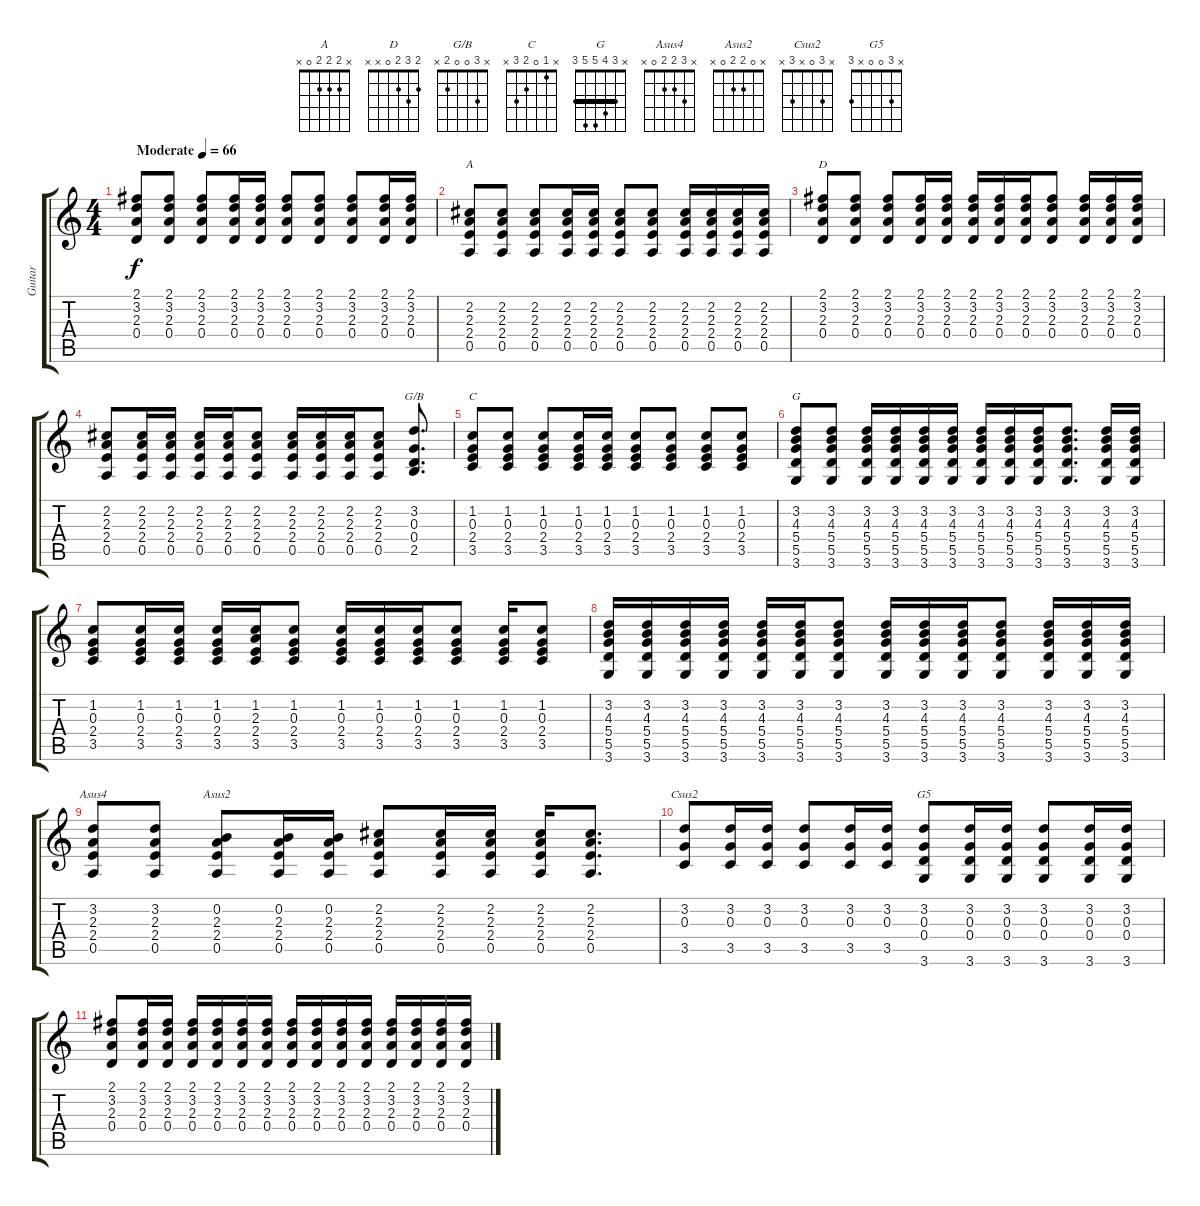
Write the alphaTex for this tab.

\track ("Guitar" "Guitar") {instrument electricguitarclean}
\staff {score tabs}
\tuning (E4 B3 G3 D3 A2 E2) {hide}
\chord ("A" x 2 2 2 0 x)
\chord ("D" 2 3 2 0 x x)
\chord ("G/B" x 3 0 0 2 x)
\chord ("C" x 1 0 2 3 x)
\chord ("G" x 3 4 5 5 3) {barre 3}
\chord ("Asus4" x 3 2 2 0 x)
\chord ("Asus2" x 0 2 2 0 x)
\chord ("Csus2" x 3 0 x 3 x)
\chord ("G5" x 3 0 0 x 3)
\ts (4 4)
\tempo (66 "Moderate")
\clef g2
\ks c
(2.1 3.2 2.3 0.4).8{dy f instrument electricguitarclean} (2.1 3.2 2.3 0.4).8 (2.1 3.2 2.3 0.4).8 (2.1 3.2 2.3 0.4).16 (2.1 3.2 2.3 0.4).16 (2.1 3.2 2.3 0.4).8 (2.1 3.2 2.3 0.4).8 (2.1 3.2 2.3 0.4).8 (2.1 3.2 2.3 0.4).16 (2.1 3.2 2.3 0.4).16 |
(2.2 2.3 2.4 0.5).8{ch "A"} (2.2 2.3 2.4 0.5).8 (2.2 2.3 2.4 0.5).8 (2.2 2.3 2.4 0.5).16 (2.2 2.3 2.4 0.5).16 (2.2 2.3 2.4 0.5).8 (2.2 2.3 2.4 0.5).8 (2.2 2.3 2.4 0.5).16 (2.2 2.3 2.4 0.5).16 (2.2 2.3 2.4 0.5).16 (2.2 2.3 2.4 0.5).16 |
(2.1 3.2 2.3 0.4).8{ch "D"} (2.1 3.2 2.3 0.4).8 (2.1 3.2 2.3 0.4).8 (2.1 3.2 2.3 0.4).16 (2.1 3.2 2.3 0.4).16 (2.1 3.2 2.3 0.4).16 (2.1 3.2 2.3 0.4).16 (2.1 3.2 2.3 0.4).16 (2.1 3.2 2.3 0.4).8 (2.1 3.2 2.3 0.4).16 (2.1 3.2 2.3 0.4).16 (2.1 3.2 2.3 0.4).16 |
(2.2 2.3 2.4 0.5).8 (2.2 2.3 2.4 0.5).16 (2.2 2.3 2.4 0.5).16 (2.2 2.3 2.4 0.5).16 (2.2 2.3 2.4 0.5).16 (2.2 2.3 2.4 0.5).8 (2.2 2.3 2.4 0.5).16 (2.2 2.3 2.4 0.5).16 (2.2 2.3 2.4 0.5).16 (2.2 2.3 2.4 0.5).8 (3.2 0.3 0.4 2.5).8{d ch "G/B"} |
(1.2 0.3 2.4 3.5).8{ch "C"} (1.2 0.3 2.4 3.5).8 (1.2 0.3 2.4 3.5).8 (1.2 0.3 2.4 3.5).16 (1.2 0.3 2.4 3.5).16 (1.2 0.3 2.4 3.5).8 (1.2 0.3 2.4 3.5).8 (1.2 0.3 2.4 3.5).8 (1.2 0.3 2.4 3.5).8 |
(3.2 4.3 5.4 5.5 3.6).8{ch "G"} (3.2 4.3 5.4 5.5 3.6).8 (3.2 4.3 5.4 5.5 3.6).16 (3.2 4.3 5.4 5.5 3.6).16 (3.2 4.3 5.4 5.5 3.6).16 (3.2 4.3 5.4 5.5 3.6).16 (3.2 4.3 5.4 5.5 3.6).16 (3.2 4.3 5.4 5.5 3.6).16 (3.2 4.3 5.4 5.5 3.6).16 (3.2 4.3 5.4 5.5 3.6).8{d} (3.2 4.3 5.4 5.5 3.6).16 (3.2 4.3 5.4 5.5 3.6).16 |
(1.2 0.3 2.4 3.5).8 (1.2 0.3 2.4 3.5).16 (1.2 0.3 2.4 3.5).16 (1.2 0.3 2.4 3.5).16 (1.2 2.3 2.4 3.5).16 (1.2 0.3 2.4 3.5).8 (1.2 0.3 2.4 3.5).16 (1.2 0.3 2.4 3.5).16 (1.2 0.3 2.4 3.5).16 (1.2 0.3 2.4 3.5).8 (1.2 0.3 2.4 3.5).16 (1.2 0.3 2.4 3.5).8 |
(3.2 4.3 5.4 5.5 3.6).16 (3.2 4.3 5.4 5.5 3.6).16 (3.2 4.3 5.4 5.5 3.6).16 (3.2 4.3 5.4 5.5 3.6).16 (3.2 4.3 5.4 5.5 3.6).16 (3.2 4.3 5.4 5.5 3.6).16 (3.2 4.3 5.4 5.5 3.6).8 (3.2 4.3 5.4 5.5 3.6).16 (3.2 4.3 5.4 5.5 3.6).16 (3.2 4.3 5.4 5.5 3.6).16 (3.2 4.3 5.4 5.5 3.6).8 (3.2 4.3 5.4 5.5 3.6).16 (3.2 4.3 5.4 5.5 3.6).16 (3.2 4.3 5.4 5.5 3.6).16 |
(3.2 2.3 2.4 0.5).8{ch "Asus4"} (3.2 2.3 2.4 0.5).8 (0.2 2.3 2.4 0.5).8{ch "Asus2"} (0.2 2.3 2.4 0.5).16 (0.2 2.3 2.4 0.5).16 (2.2 2.3 2.4 0.5).8 (2.2 2.3 2.4 0.5).16 (2.2 2.3 2.4 0.5).16 (2.2 2.3 2.4 0.5).16 (2.2 2.3 2.4 0.5).8{d} |
(3.2 0.3 3.5).8{ch "Csus2"} (3.2 0.3 3.5).16 (3.2 0.3 3.5).16 (3.2 0.3 3.5).8 (3.2 0.3 3.5).16 (3.2 0.3 3.5).16 (3.2 0.3 0.4 3.6).8{ch "G5"} (3.2 0.3 0.4 3.6).16 (3.2 0.3 0.4 3.6).16 (3.2 0.3 0.4 3.6).8 (3.2 0.3 0.4 3.6).16 (3.2 0.3 0.4 3.6).16 |
(2.1 3.2 2.3 0.4).8 (2.1 3.2 2.3 0.4).16 (2.1 3.2 2.3 0.4).16 (2.1 3.2 2.3 0.4).16 (2.1 3.2 2.3 0.4).16 (2.1 3.2 2.3 0.4).16 (2.1 3.2 2.3 0.4).16 (2.1 3.2 2.3 0.4).16 (2.1 3.2 2.3 0.4).16 (2.1 3.2 2.3 0.4).16 (2.1 3.2 2.3 0.4).16 (2.1 3.2 2.3 0.4).16 (2.1 3.2 2.3 0.4).16 (2.1 3.2 2.3 0.4).16 (2.1 3.2 2.3 0.4).16
